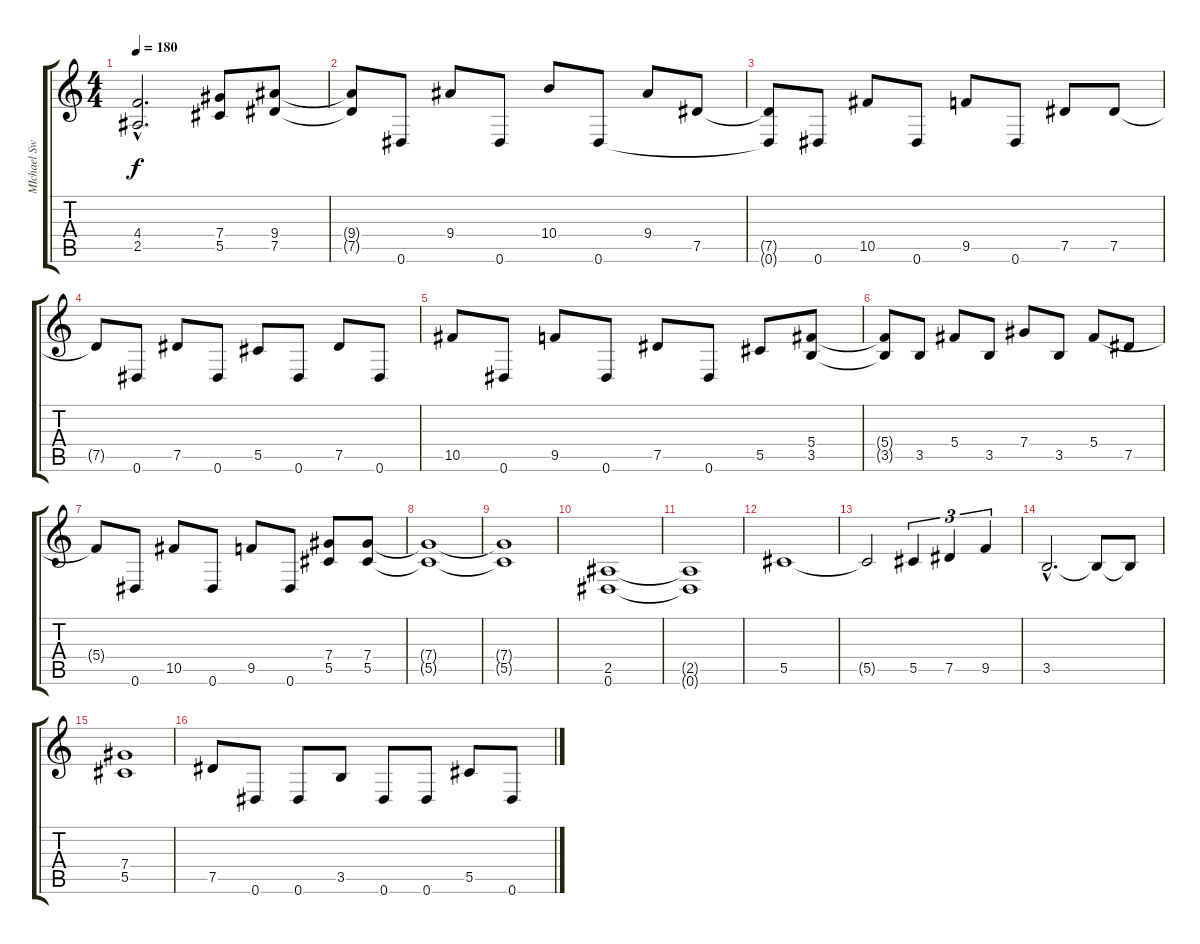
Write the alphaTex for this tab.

\track ("MIchael Sweet" "MIchael Sw") {instrument distortionguitar}
\staff {score tabs}
\tuning (Eb4 Bb3 Gb3 Db3 Ab2 Eb2) {hide}
\ts (4 4)
\tempo 180
\clef g2
\ks c
(4.4{hac t} 2.5{hac t}).2{d dy f} (7.4 5.5).8 (9.4 7.5).8 |
(9.4{t} 7.5{t}).8 0.6.8 9.4.8 0.6.8 10.4.8 0.6.8 9.4.8 7.5.8 |
(7.5{t} 0.6{t}).8 0.6.8 10.5.8 0.6.8 9.5.8 0.6.8 7.5.8 7.5.8 |
7.5{t}.8 0.6.8 7.5.8 0.6.8 5.5.8 0.6.8 7.5.8 0.6.8 |
10.5.8 0.6.8 9.5.8 0.6.8 7.5.8 0.6.8 5.5.8 (5.4 3.5).8 |
(5.4{t} 3.5{t}).8 3.5.8 5.4.8 3.5.8 7.4.8 3.5.8 5.4.8 7.5.8 |
5.4{t}.8 0.6.8 10.5.8 0.6.8 9.5.8 0.6.8 (7.4 5.5).8 (7.4 5.5).8 |
(7.4{t} 5.5{t}).1 |
(7.4{t} 5.5{t}).1 |
(2.5 0.6).1 |
(2.5{t} 0.6{t}).1 |
5.5.1 |
5.5{t}.2 5.5.4{tu (3 2)} 7.5.4{tu (3 2)} 9.5.4{tu (3 2)} |
3.5{hac}.2{d} 3.5{t}.8 3.5{t}.8 |
(7.4 5.5).1 |
7.5.8 0.6.8 0.6.8 3.5.8 0.6.8 0.6.8 5.5.8 0.6.8
